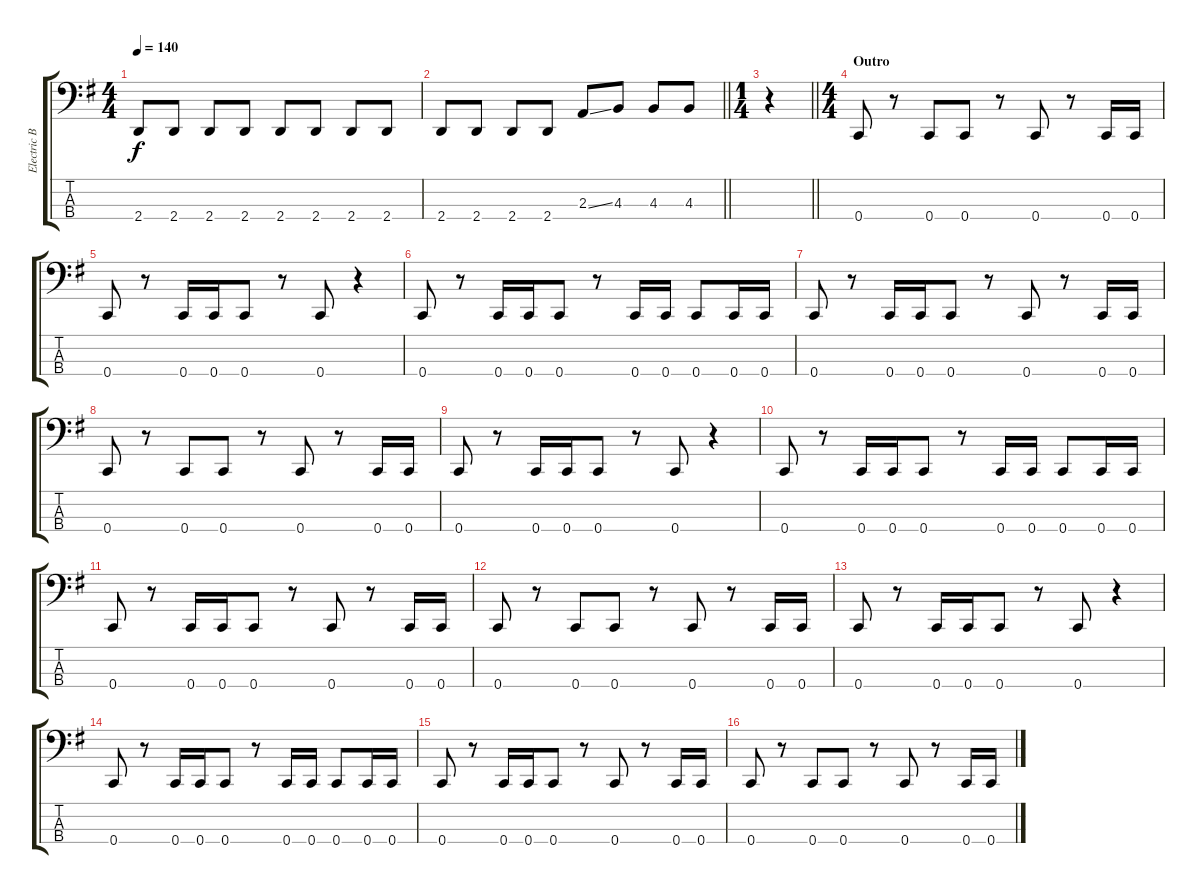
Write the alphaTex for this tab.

\track ("Electric Bass" "Electric B") {instrument electricbasspick}
\staff {score tabs}
\tuning (F2 C2 G1 C1) {hide}
\ts (4 4)
\tempo 140
\clef f4
\ks eminor
2.4.8{dy f} 2.4.8 2.4.8 2.4.8 2.4.8 2.4.8 2.4.8 2.4.8 |
\barLineRight lightlight
2.4.8 2.4.8 2.4.8 2.4.8 2.3{ss}.8 4.3.8 4.3.8 4.3.8 |
\ts (1 4)
\barLineRight lightlight
r.4 |
\ts (4 4)
\section ("" "Outro")
0.4.8 r.8 0.4.8 0.4.8 r.8 0.4.8 r.8 0.4.16 0.4.16 |
0.4.8 r.8 0.4.16 0.4.16 0.4.8 r.8 0.4.8 r.4 |
0.4.8 r.8 0.4.16 0.4.16 0.4.8 r.8 0.4.16 0.4.16 0.4.8 0.4.16 0.4.16 |
0.4.8 r.8 0.4.16 0.4.16 0.4.8 r.8 0.4.8 r.8 0.4.16 0.4.16 |
0.4.8 r.8 0.4.8 0.4.8 r.8 0.4.8 r.8 0.4.16 0.4.16 |
0.4.8 r.8 0.4.16 0.4.16 0.4.8 r.8 0.4.8 r.4 |
0.4.8 r.8 0.4.16 0.4.16 0.4.8 r.8 0.4.16 0.4.16 0.4.8 0.4.16 0.4.16 |
0.4.8 r.8 0.4.16 0.4.16 0.4.8 r.8 0.4.8 r.8 0.4.16 0.4.16 |
0.4.8 r.8 0.4.8 0.4.8 r.8 0.4.8 r.8 0.4.16 0.4.16 |
0.4.8 r.8 0.4.16 0.4.16 0.4.8 r.8 0.4.8 r.4 |
0.4.8 r.8 0.4.16 0.4.16 0.4.8 r.8 0.4.16 0.4.16 0.4.8 0.4.16 0.4.16 |
0.4.8 r.8 0.4.16 0.4.16 0.4.8 r.8 0.4.8 r.8 0.4.16 0.4.16 |
0.4.8 r.8 0.4.8 0.4.8 r.8 0.4.8 r.8 0.4.16 0.4.16
